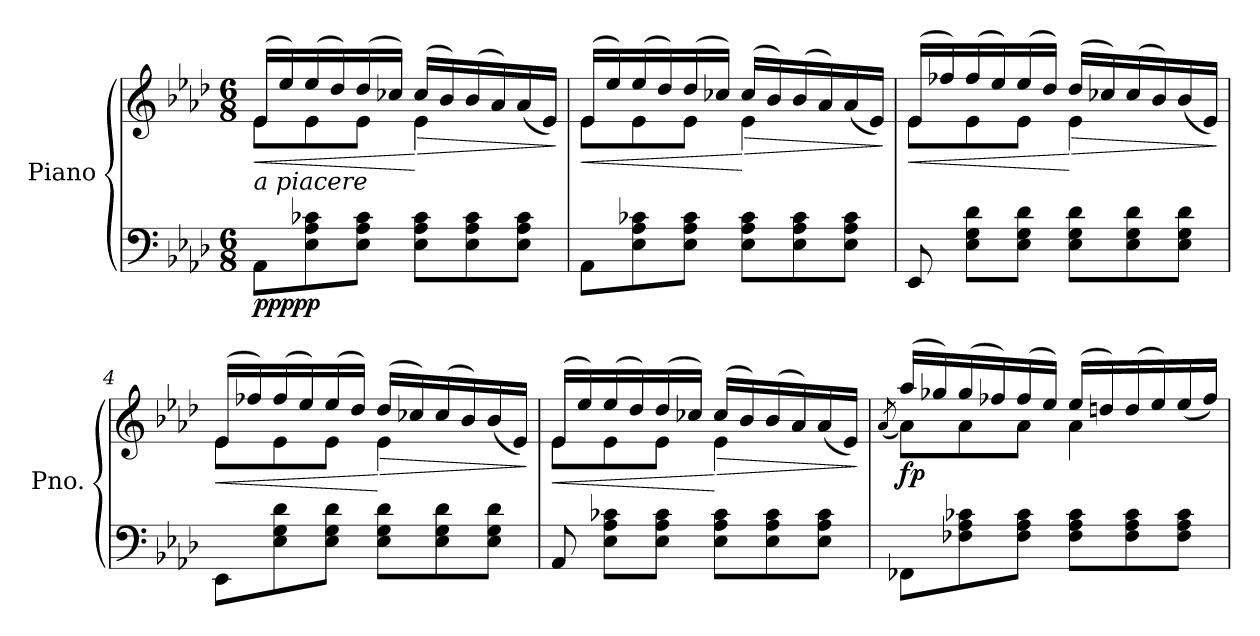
**kern	**kern	**dynam
*part1	*part1	*part1
*staff2	*staff1	*staff1/2
*I"Piano	*	*
*I'Pno.	*	*
*clefF4	*clefG2	*
*k[b-e-a-d-]	*k[b-e-a-d-]	*
*M6/8	*M6/8	*
=1	=1	=1
!	!LO:TX:a:B:t=Moderato	!
!	!LO:TX:a:i:t=Con delicatezza	!
!LO:TX:a:i:t=a piacere	!	!
!	!	!LO:HP:b
*	*^	*
!	!	!	!LO:DY:n=1:b=2
!	!	!	!LO:DY:n=2:b
8AA-\L	(16e-/LL	8e-\L	< ppp pp
.	16ee-/)	.	.
*	*MM80	*	*
8E-\ 8A-\ 8c-X\	(16ee-/	8e-\	.
.	16dd-/)	.	.
8E-\ 8A-\ 8c-\J	(16dd-/	8e-\J	.
.	16cc-X/JJ)	.	.
!	!	!	!LO:HP:n=1:b
8E-\ 8A-\ 8c-\L	(16cc-/LL	4e-\	[ >
.	16b-/)	.	.
8E-\ 8A-\ 8c-\	(16b-/	.	.
.	16a-/)	.	.
8E-\ 8A-\ 8c-\J	(16a-/	8ryy	.
.	16e-/JJ)	.	.
*	*v	*v	*
.	.	]
=2	=2	=2
!	!	!LO:HP:b
*	*^	*
8AA-\L	(16e-/LL	8e-\L	<
.	16ee-/)	.	.
8E-\ 8A-\ 8c-X\	(16ee-/	8e-\	.
.	16dd-/)	.	.
8E-\ 8A-\ 8c-\J	(16dd-/	8e-\J	.
.	16cc-X/JJ)	.	.
!	!	!	!LO:HP:n=1:b
8E-\ 8A-\ 8c-\L	(16cc-/LL	4e-\	[ >
.	16b-/)	.	.
8E-\ 8A-\ 8c-\	(16b-/	.	.
.	16a-/)	.	.
*	*MM70	*	*
8E-\ 8A-\ 8c-\J	(16a-/	8ryy	.
.	16e-/JJ)	.	.
*	*v	*v	*
.	.	]
=3	=3	=3
!	!	!LO:HP:b
*	*^	*
8EE-/	(16e-/LL	8e-\L	<
.	16ff-X/)	.	.
*	*MM80	*	*
8E-\ 8G\ 8d-\L	(16ff-/	8e-\	.
.	16ee-/)	.	.
8E-\ 8G\ 8d-\J	(16ee-/	8e-\J	.
.	16dd-/JJ)	.	.
!	!	!	!LO:HP:n=1:b
8E-\ 8G\ 8d-\L	(16dd-/LL	4e-\	[ >
.	16cc-X/)	.	.
8E-\ 8G\ 8d-\	(16cc-/	.	.
.	16b-/)	.	.
8E-\ 8G\ 8d-\J	(16b-/	8ryy	.
.	16e-/JJ)	.	.
*	*v	*v	*
.	.	]
!!LO:LB:g=z
=4	=4	=4
!	!	!LO:HP:b
*	*^	*
8EE-\L	(16e-/LL	8e-\L	<
.	16ff-X/)	.	.
8E-\ 8G\ 8d-\	(16ff-/	8e-\	.
.	16ee-/)	.	.
8E-\ 8G\ 8d-\J	(16ee-/	8e-\J	.
.	16dd-/JJ)	.	.
!	!	!	!LO:HP:n=1:b
8E-\ 8G\ 8d-\L	(16dd-/LL	4e-\	[ >
.	16cc-X/)	.	.
8E-\ 8G\ 8d-\	(16cc-/	.	.
.	16b-/)	.	.
*	*MM70	*	*
8E-\ 8G\ 8d-\J	(16b-/	8ryy	.
.	16e-/JJ)	.	.
*	*v	*v	*
.	.	]
=5	=5	=5
!	!	!LO:HP:b
*	*^	*
8AA-/	(16e-/LL	8e-\L	<
.	16ee-/)	.	.
*	*MM80	*	*
8E-\ 8A-\ 8c-X\L	(16ee-/	8e-\	.
.	16dd-/)	.	.
8E-\ 8A-\ 8c-\J	(16dd-/	8e-\J	.
.	16cc-X/JJ)	.	.
!	!	!	!LO:HP:n=1:b
8E-\ 8A-\ 8c-\L	(16cc-/LL	4e-\	[ >
.	16b-/)	.	.
8E-\ 8A-\ 8c-\	(16b-/	.	.
.	16a-/)	.	.
*	*MM70	*	*
8E-\ 8A-\ 8c-\J	(16a-/	8ryy	.
.	16e-/JJ)	.	.
*	*v	*v	*
.	.	]
=6	=6	=6
*	*MM60	*
*	*^	*
.	.	(8qa-/	.
!	!	!	!LO:DY:b
8FF-X\L	(16aa-/LL	8a-\L)	fp
.	16gg-X/)	.	.
*	*MM80	*	*
8F-X\ 8A-\ 8c-X\	(16gg-/	8a-\	.
.	16ff-X/)	.	.
8F-\ 8A-\ 8c-\J	(16ff-/	8a-\J	.
.	16ee-/JJ)	.	.
8F-\ 8A-\ 8c-\L	(16ee-/LL	4a-\	.
.	16ddn/)	.	.
8F-\ 8A-\ 8c-\	(16dd/	.	.
.	16ee-/)	.	.
8F-\ 8A-\ 8c-\J	(16ee-/	8ryy	.
.	16ff-/JJ)	.	.
*	*v	*v	*
=	=	=
*-	*-	*-
